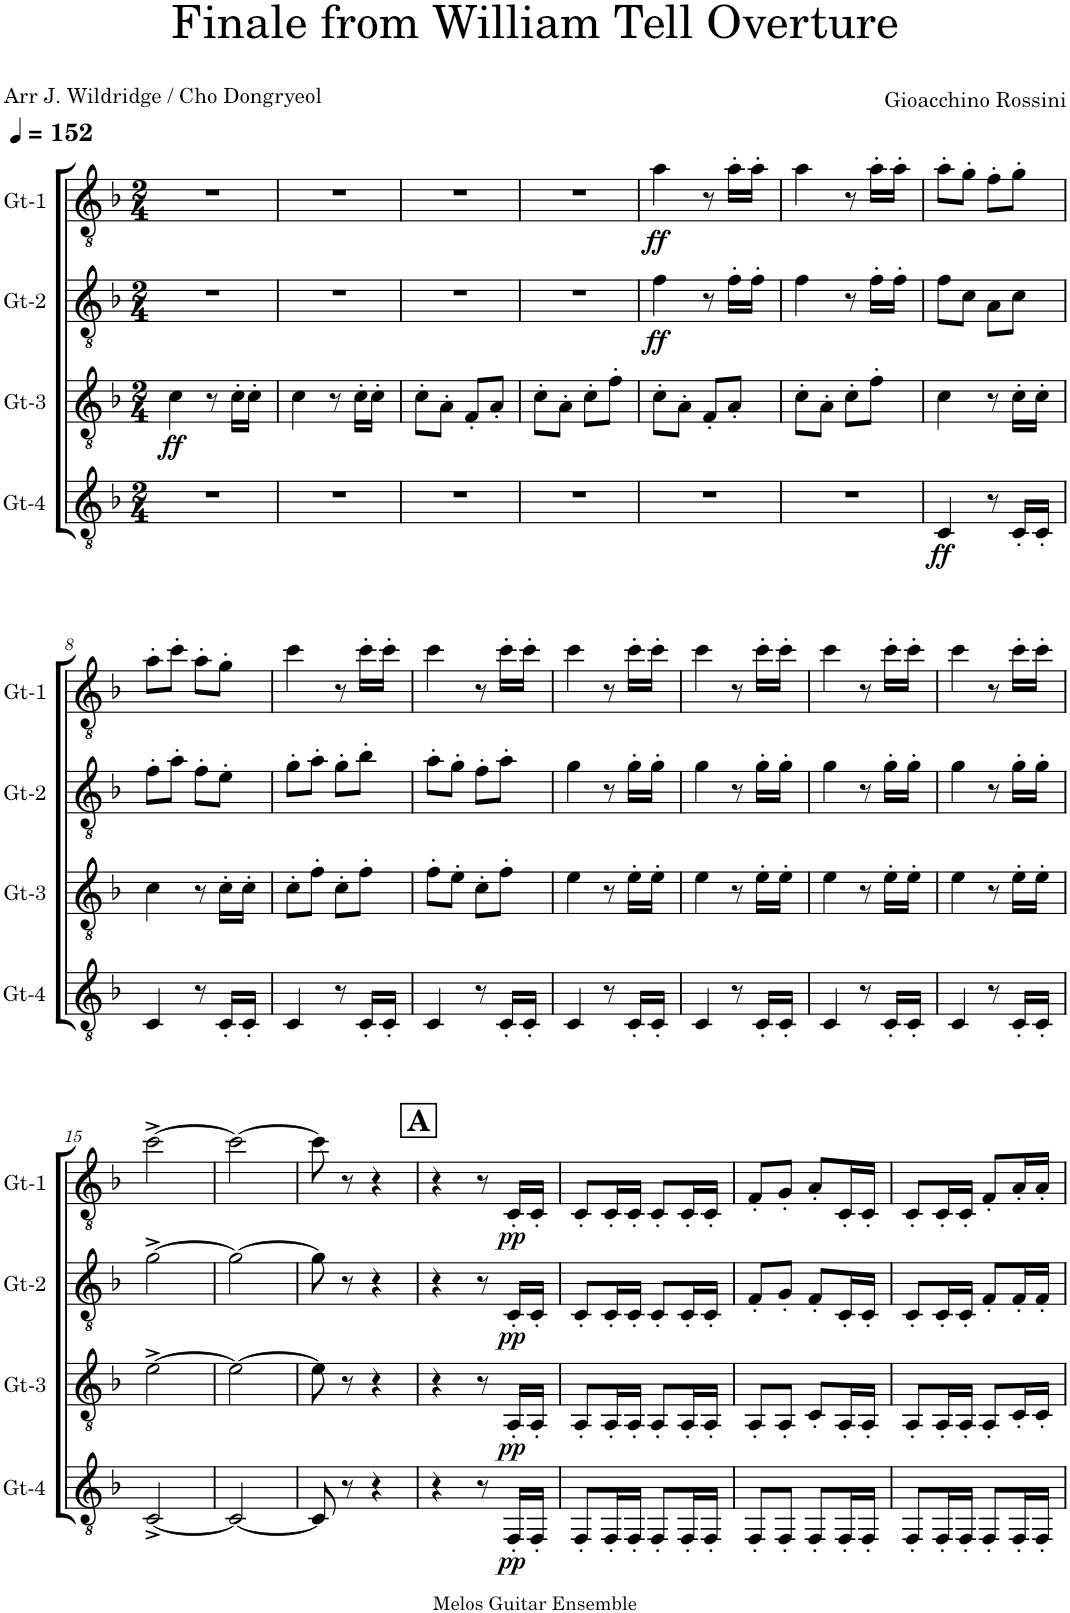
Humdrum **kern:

**kern	**dynam	**kern	**dynam	**kern	**dynam	**kern	**dynam
*part4	*part4	*part3	*part3	*part2	*part2	*part1	*part1
*staff4	*staff4	*staff3	*staff3	*staff2	*staff2	*staff1	*staff1
*I"Gt-4	*	*I"Gt-3	*	*I"Gt-2	*	*I"Gt-1	*
*I'Gt-4	*	*I'Gt-3	*	*I'Gt-2	*	*I'Gt-1	*
*clefGv2	*	*clefGv2	*	*clefGv2	*	*clefGv2	*
*k[b-]	*	*k[b-]	*	*k[b-]	*	*k[b-]	*
*M2/4	*	*M2/4	*	*M2/4	*	*M2/4	*
*MM152	*	*MM152	*	*MM152	*	*MM152	*
=1	=1	=1	=1	=1	=1	=1	=1
!	!	!	!LO:DY:b	!	!	!	!
2r	.	4c\	ff	2r	.	2r	.
.	.	8r	.	.	.	.	.
.	.	16c'\LL	.	.	.	.	.
.	.	16c'\JJ	.	.	.	.	.
=2	=2	=2	=2	=2	=2	=2	=2
2r	.	4c\	.	2r	.	2r	.
.	.	8r	.	.	.	.	.
.	.	16c'\LL	.	.	.	.	.
.	.	16c'\JJ	.	.	.	.	.
=3	=3	=3	=3	=3	=3	=3	=3
2r	.	8c'\L	.	2r	.	2r	.
.	.	8A'\J	.	.	.	.	.
.	.	8F'/L	.	.	.	.	.
.	.	8A'/J	.	.	.	.	.
=4	=4	=4	=4	=4	=4	=4	=4
2r	.	8c'\L	.	2r	.	2r	.
.	.	8A'\J	.	.	.	.	.
.	.	8c'\L	.	.	.	.	.
.	.	8f'\J	.	.	.	.	.
=5	=5	=5	=5	=5	=5	=5	=5
!	!	!	!	!	!LO:DY:b	!	!LO:DY:b
2r	.	8c'\L	.	4f\	ff	4a\	ff
.	.	8A'\J	.	.	.	.	.
.	.	8F'/L	.	8r	.	8r	.
.	.	8A'/J	.	16f'\LL	.	16a'\LL	.
.	.	.	.	16f'\JJ	.	16a'\JJ	.
=6	=6	=6	=6	=6	=6	=6	=6
2r	.	8c'\L	.	4f\	.	4a\	.
.	.	8A'\J	.	.	.	.	.
.	.	8c'\L	.	8r	.	8r	.
.	.	8f'\J	.	16f'\LL	.	16a'\LL	.
.	.	.	.	16f'\JJ	.	16a'\JJ	.
=7	=7	=7	=7	=7	=7	=7	=7
!	!LO:DY:b	!	!	!	!	!	!
4C/	ff	4c\	.	8f\L	.	8a'\L	.
.	.	.	.	8c\J	.	8g'\J	.
8r	.	8r	.	8A\L	.	8f'\L	.
16C'/LL	.	16c'\LL	.	8c\J	.	8g'\J	.
16C'/JJ	.	16c'\JJ	.	.	.	.	.
!!LO:LB:g=z
=8	=8	=8	=8	=8	=8	=8	=8
4C/	.	4c\	.	8f'\L	.	8a'\L	.
.	.	.	.	8a'\J	.	8cc'\J	.
8r	.	8r	.	8f'\L	.	8a'\L	.
16C'/LL	.	16c'\LL	.	8e'\J	.	8g'\J	.
16C'/JJ	.	16c'\JJ	.	.	.	.	.
=9	=9	=9	=9	=9	=9	=9	=9
4C/	.	8c'\L	.	8g'\L	.	4cc\	.
.	.	8f'\J	.	8a'\J	.	.	.
8r	.	8c'\L	.	8g'\L	.	8r	.
16C'/LL	.	8f'\J	.	8b-'\J	.	16cc'\LL	.
16C'/JJ	.	.	.	.	.	16cc'\JJ	.
=10	=10	=10	=10	=10	=10	=10	=10
4C/	.	8f'\L	.	8a'\L	.	4cc\	.
.	.	8e'\J	.	8g'\J	.	.	.
8r	.	8c'\L	.	8f'\L	.	8r	.
16C'/LL	.	8f'\J	.	8a'\J	.	16cc'\LL	.
16C'/JJ	.	.	.	.	.	16cc'\JJ	.
=11	=11	=11	=11	=11	=11	=11	=11
4C/	.	4e\	.	4g\	.	4cc\	.
8r	.	8r	.	8r	.	8r	.
16C'/LL	.	16e'\LL	.	16g'\LL	.	16cc'\LL	.
16C'/JJ	.	16e'\JJ	.	16g'\JJ	.	16cc'\JJ	.
=12	=12	=12	=12	=12	=12	=12	=12
4C/	.	4e\	.	4g\	.	4cc\	.
8r	.	8r	.	8r	.	8r	.
16C'/LL	.	16e'\LL	.	16g'\LL	.	16cc'\LL	.
16C'/JJ	.	16e'\JJ	.	16g'\JJ	.	16cc'\JJ	.
=13	=13	=13	=13	=13	=13	=13	=13
4C/	.	4e\	.	4g\	.	4cc\	.
8r	.	8r	.	8r	.	8r	.
16C'/LL	.	16e'\LL	.	16g'\LL	.	16cc'\LL	.
16C'/JJ	.	16e'\JJ	.	16g'\JJ	.	16cc'\JJ	.
=14	=14	=14	=14	=14	=14	=14	=14
4C/	.	4e\	.	4g\	.	4cc\	.
8r	.	8r	.	8r	.	8r	.
16C'/LL	.	16e'\LL	.	16g'\LL	.	16cc'\LL	.
16C'/JJ	.	16e'\JJ	.	16g'\JJ	.	16cc'\JJ	.
!!LO:LB:g=z
=15	=15	=15	=15	=15	=15	=15	=15
[2C^/	.	[2e^\	.	[2g^\	.	[2cc^\	.
=16	=16	=16	=16	=16	=16	=16	=16
2C/_	.	2e\_	.	2g\_	.	2cc\_	.
=17	=17	=17	=17	=17	=17	=17	=17
8C/]	.	8e\]	.	8g\]	.	8cc\]	.
8r	.	8r	.	8r	.	8r	.
4r	.	4r	.	4r	.	4r	.
!!LO:REH:place=s1:a:B:cj:fs=14:t=A
=18	=18	=18	=18	=18	=18	=18	=18
4r	.	4r	.	4r	.	4r	.
8r	.	8r	.	8r	.	8r	.
!	!LO:DY:b	!	!LO:DY:b	!	!LO:DY:b	!	!LO:DY:b
16FF'/LL	pp	16AA'/LL	pp	16C'/LL	pp	16C'/LL	pp
16FF'/JJ	.	16AA'/JJ	.	16C'/JJ	.	16C'/JJ	.
=19	=19	=19	=19	=19	=19	=19	=19
8FF'/L	.	8AA'/L	.	8C'/L	.	8C'/L	.
16FF'/L	.	16AA'/L	.	16C'/L	.	16C'/L	.
16FF'/JJ	.	16AA'/JJ	.	16C'/JJ	.	16C'/JJ	.
8FF'/L	.	8AA'/L	.	8C'/L	.	8C'/L	.
16FF'/L	.	16AA'/L	.	16C'/L	.	16C'/L	.
16FF'/JJ	.	16AA'/JJ	.	16C'/JJ	.	16C'/JJ	.
=20	=20	=20	=20	=20	=20	=20	=20
8FF'/L	.	8AA'/L	.	8F'/L	.	8F'/L	.
8FF'/J	.	8AA'/J	.	8G'/J	.	8G'/J	.
8FF'/L	.	8C'/L	.	8F'/L	.	8A'/L	.
16FF'/L	.	16AA'/L	.	16C'/L	.	16C'/L	.
16FF'/JJ	.	16AA'/JJ	.	16C'/JJ	.	16C'/JJ	.
=21	=21	=21	=21	=21	=21	=21	=21
8FF'/L	.	8AA'/L	.	8C'/L	.	8C'/L	.
16FF'/L	.	16AA'/L	.	16C'/L	.	16C'/L	.
16FF'/JJ	.	16AA'/JJ	.	16C'/JJ	.	16C'/JJ	.
8FF'/L	.	8AA'/L	.	8F'/L	.	8F'/L	.
16FF'/L	.	16C'/L	.	16F'/L	.	16A'/L	.
16FF'/JJ	.	16C'/JJ	.	16F'/JJ	.	16A'/JJ	.
=	=	=	=	=	=	=	=
*-	*-	*-	*-	*-	*-	*-	*-
